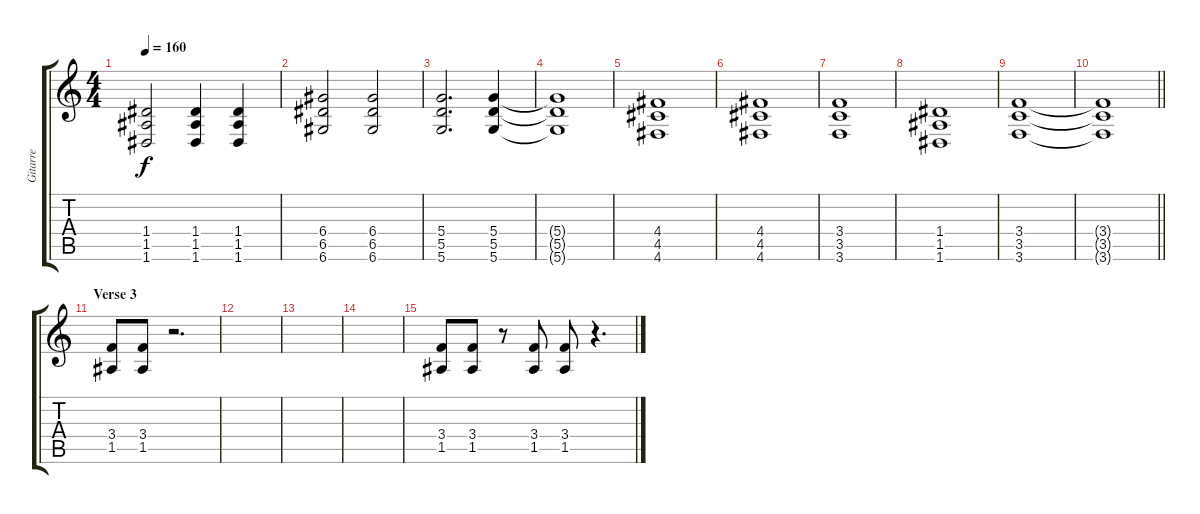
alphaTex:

\track ("Gitarre" "Gitarre") {instrument distortionguitar}
\staff {score tabs}
\tuning (E4 B3 G3 D3 A2 D2) {hide}
\ts (4 4)
\tempo 160
\clef g2
\ks c
(1.4 1.5 1.6).2{dy f} (1.4 1.5 1.6).4 (1.4 1.5 1.6).4 |
(6.4 6.5 6.6).2 (6.4 6.5 6.6).2 |
(5.4 5.5 5.6).2{d} (5.4 5.5 5.6).4 |
(5.4{t} 5.5{t} 5.6{t}).1 |
(4.4 4.5 4.6).1 |
(4.4 4.5 4.6).1 |
(3.4 3.5 3.6).1 |
(1.4 1.5 1.6).1 |
(3.4 3.5 3.6).1 |
\barLineRight lightlight
(3.4{t} 3.5{t} 3.6{t}).1 |
\section ("" "Verse 3")
(3.4 1.5).8 (3.4 1.5).8 r.2{d} |
|
|
|
(3.4 1.5).8 (3.4 1.5).8 r.8 (3.4 1.5).8 (3.4 1.5).8 r.4{d}
